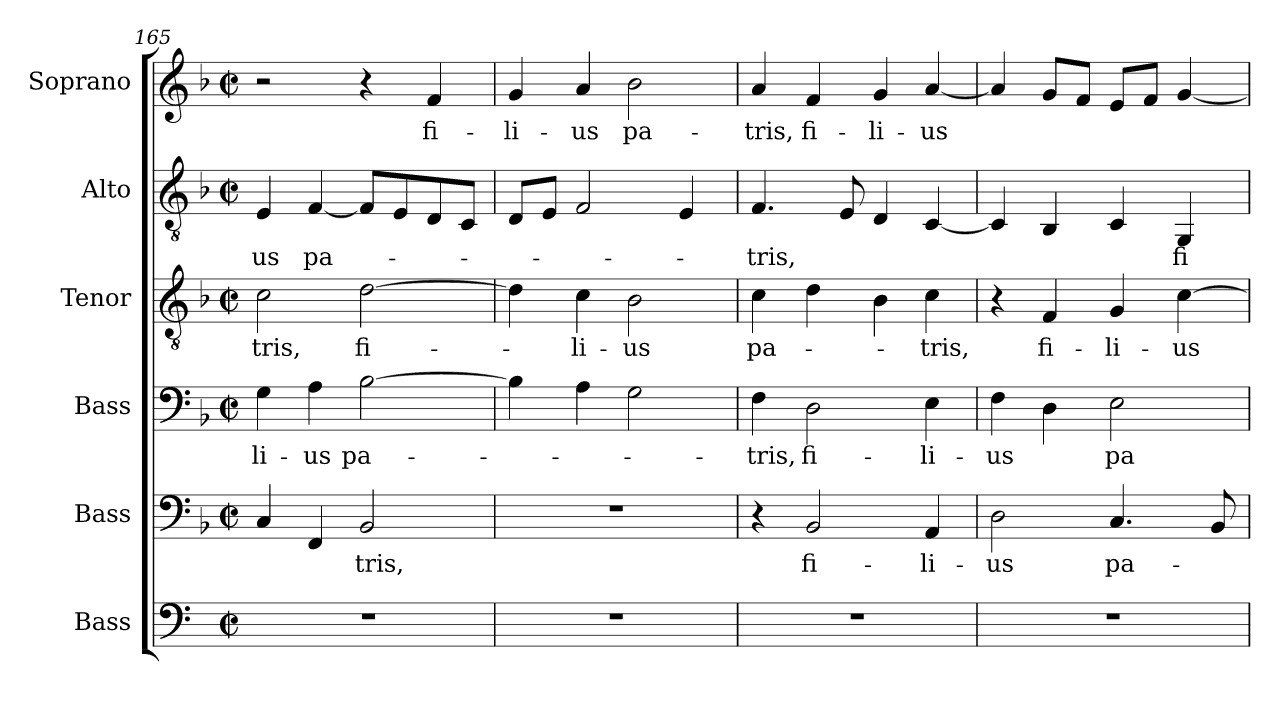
**kern	**kern	**text	**kern	**text	**kern	**text	**kern	**text	**kern	**text
*part6	*part5	*part5	*part4	*part4	*part3	*part3	*part2	*part2	*part1	*part1
*staff6	*staff5	*staff5	*staff4	*staff4	*staff3	*staff3	*staff2	*staff2	*staff1	*staff1
*I"Bass	*I"Bass	*	*I"Bass	*	*I"Tenor	*	*I"Alto	*	*I"Soprano	*
*I'B.	*I'B.	*	*I'B.	*	*I'T.	*	*I'A.	*	*I'S.	*
*clefF4	*clefF4	*	*clefF4	*	*clefGv2	*	*clefGv2	*	*clefG2	*
*	*	*	*	*	*ITrd7c12	*	*	*	*	*
*k[]	*k[b-]	*	*k[b-]	*	*k[b-]	*	*k[b-]	*	*k[b-]	*
*C:	*F:	*	*F:	*	*F:	*	*F:	*	*F:	*
*M2/2	*M2/2	*	*M2/2	*	*M2/2	*	*M2/2	*	*M2/2	*
*met(c|)	*met(c|)	*	*met(c|)	*	*met(c|)	*	*met(c|)	*	*met(c|)	*
=165	=165	=165	=165	=165	=165	=165	=165	=165	=165	=165
!	!	!	!	!LO:LY:b:color=#000000	!	!	!	!	!	!
!	!	!	!	!	!	!LO:LY:b:color=#000000	!	!	!	!
!	!	!	!	!	!	!	!	!LO:LY:b:color=#000000	!	!
1r	4Ci/	.	4Gi\	-li-	2Ci\	-tris,	4Ei/	-us	2r	.
!	!	!	!	!LO:LY:b:color=#000000	!	!	!	!	!	!
!	!	!	!	!	!	!	!	!LO:LY:b:color=#000000	!	!
.	4FFi/	.	4Ai\	-us	.	.	[4Fi/	pa-	.	.
!	!	!LO:LY:b:color=#000000	!	!	!	!	!	!	!	!
!	!	!	!	!LO:LY:b:color=#000000	!	!	!	!	!	!
!	!	!	!	!	!	!LO:LY:b:color=#000000	!	!	!	!
.	2BB-i/	-tris,	[2B-i\	pa-	[2Di\	fi-	8Fi/L]	.	4r	.
.	.	.	.	.	.	.	8Ei/	.	.	.
!	!	!	!	!	!	!	!	!	!	!LO:LY:b:color=#000000
.	.	.	.	.	.	.	8Di/	.	4fi/	fi-
.	.	.	.	.	.	.	8Ci/J	.	.	.
=166	=166	=166	=166	=166	=166	=166	=166	=166	=166	=166
!	!	!	!	!	!	!	!	!	!	!LO:LY:b:color=#000000
1r	1r	.	4B-i\]	.	4Di\]	.	8Di/L	.	4gi/	-li-
.	.	.	.	.	.	.	8Ei/J	.	.	.
!	!	!	!	!	!	!LO:LY:b:color=#000000	!	!	!	!
!	!	!	!	!	!	!	!	!	!	!LO:LY:b:color=#000000
.	.	.	4Ai\	.	4Ci\	-li-	2Fi/	.	4ai/	-us
!	!	!	!	!	!	!LO:LY:b:color=#000000	!	!	!	!
!	!	!	!	!	!	!	!	!	!	!LO:LY:b:color=#000000
.	.	.	2Gi\	.	2BB-i\	-us	.	.	2b-i\	pa-
.	.	.	.	.	.	.	4Ei/	.	.	.
!!LO:LB:g=z
=167	=167	=167	=167	=167	=167	=167	=167	=167	=167	=167
!	!	!	!	!LO:LY:b:color=#000000	!	!	!	!	!	!
!	!	!	!	!	!	!LO:LY:b:color=#000000	!	!	!	!
!	!	!	!	!	!	!	!	!LO:LY:b:color=#000000	!	!
!	!	!	!	!	!	!	!	!	!	!LO:LY:b:color=#000000
1r	4r	.	4Fi\	-tris,	4Ci\	pa-	4.Fi/	-tris,	4ai/	-tris,
!	!	!LO:LY:b:color=#000000	!	!	!	!	!	!	!	!
!	!	!	!	!LO:LY:b:color=#000000	!	!	!	!	!	!
!	!	!	!	!	!	!	!	!	!	!LO:LY:b:color=#000000
.	2BB-i/	fi-	2Di\	fi-	4Di\	.	.	.	4fi/	fi-
.	.	.	.	.	.	.	8Ei/	.	.	.
!	!	!	!	!	!	!	!	!	!	!LO:LY:b:color=#000000
.	.	.	.	.	4BB-i\	.	4Di/	.	4gi/	-li-
!	!	!LO:LY:b:color=#000000	!	!	!	!	!	!	!	!
!	!	!	!	!LO:LY:b:color=#000000	!	!	!	!	!	!
!	!	!	!	!	!	!LO:LY:b:color=#000000	!	!	!	!
!	!	!	!	!	!	!	!	!	!	!LO:LY:b:color=#000000
.	4AAi/	-li-	4Ei\	-li-	4Ci\	-tris,	[4Ci/	.	[4ai/	-us
=168	=168	=168	=168	=168	=168	=168	=168	=168	=168	=168
!	!	!LO:LY:b:color=#000000	!	!	!	!	!	!	!	!
!	!	!	!	!LO:LY:b:color=#000000	!	!	!	!	!	!
1r	2Di\	-us	4Fi\	-us	4r	.	4Ci/]	.	4ai/]	.
!	!	!	!	!	!	!LO:LY:b:color=#000000	!	!	!	!
.	.	.	4Di\	.	4FFi/	fi-	4BB-i/	.	8gi/L	.
.	.	.	.	.	.	.	.	.	8fi/J	.
!	!	!LO:LY:b:color=#000000	!	!	!	!	!	!	!	!
!	!	!	!	!LO:LY:b:color=#000000	!	!	!	!	!	!
!	!	!	!	!	!	!LO:LY:b:color=#000000	!	!	!	!
.	4.Ci/	pa-	2Ei\	pa-	4GGi/	-li-	4Ci/	.	8ei/L	.
.	.	.	.	.	.	.	.	.	8fi/J	.
!	!	!	!	!	!	!LO:LY:b:color=#000000	!	!	!	!
!	!	!	!	!	!	!	!	!LO:LY:b:color=#000000	!	!
.	.	.	.	.	[4Ci\	-us	4GGi/	fi-	[4gi/	.
.	8BB-i/	.	.	.	.	.	.	.	.	.
=	=	=	=	=	=	=	=	=	=	=
*-	*-	*-	*-	*-	*-	*-	*-	*-	*-	*-
